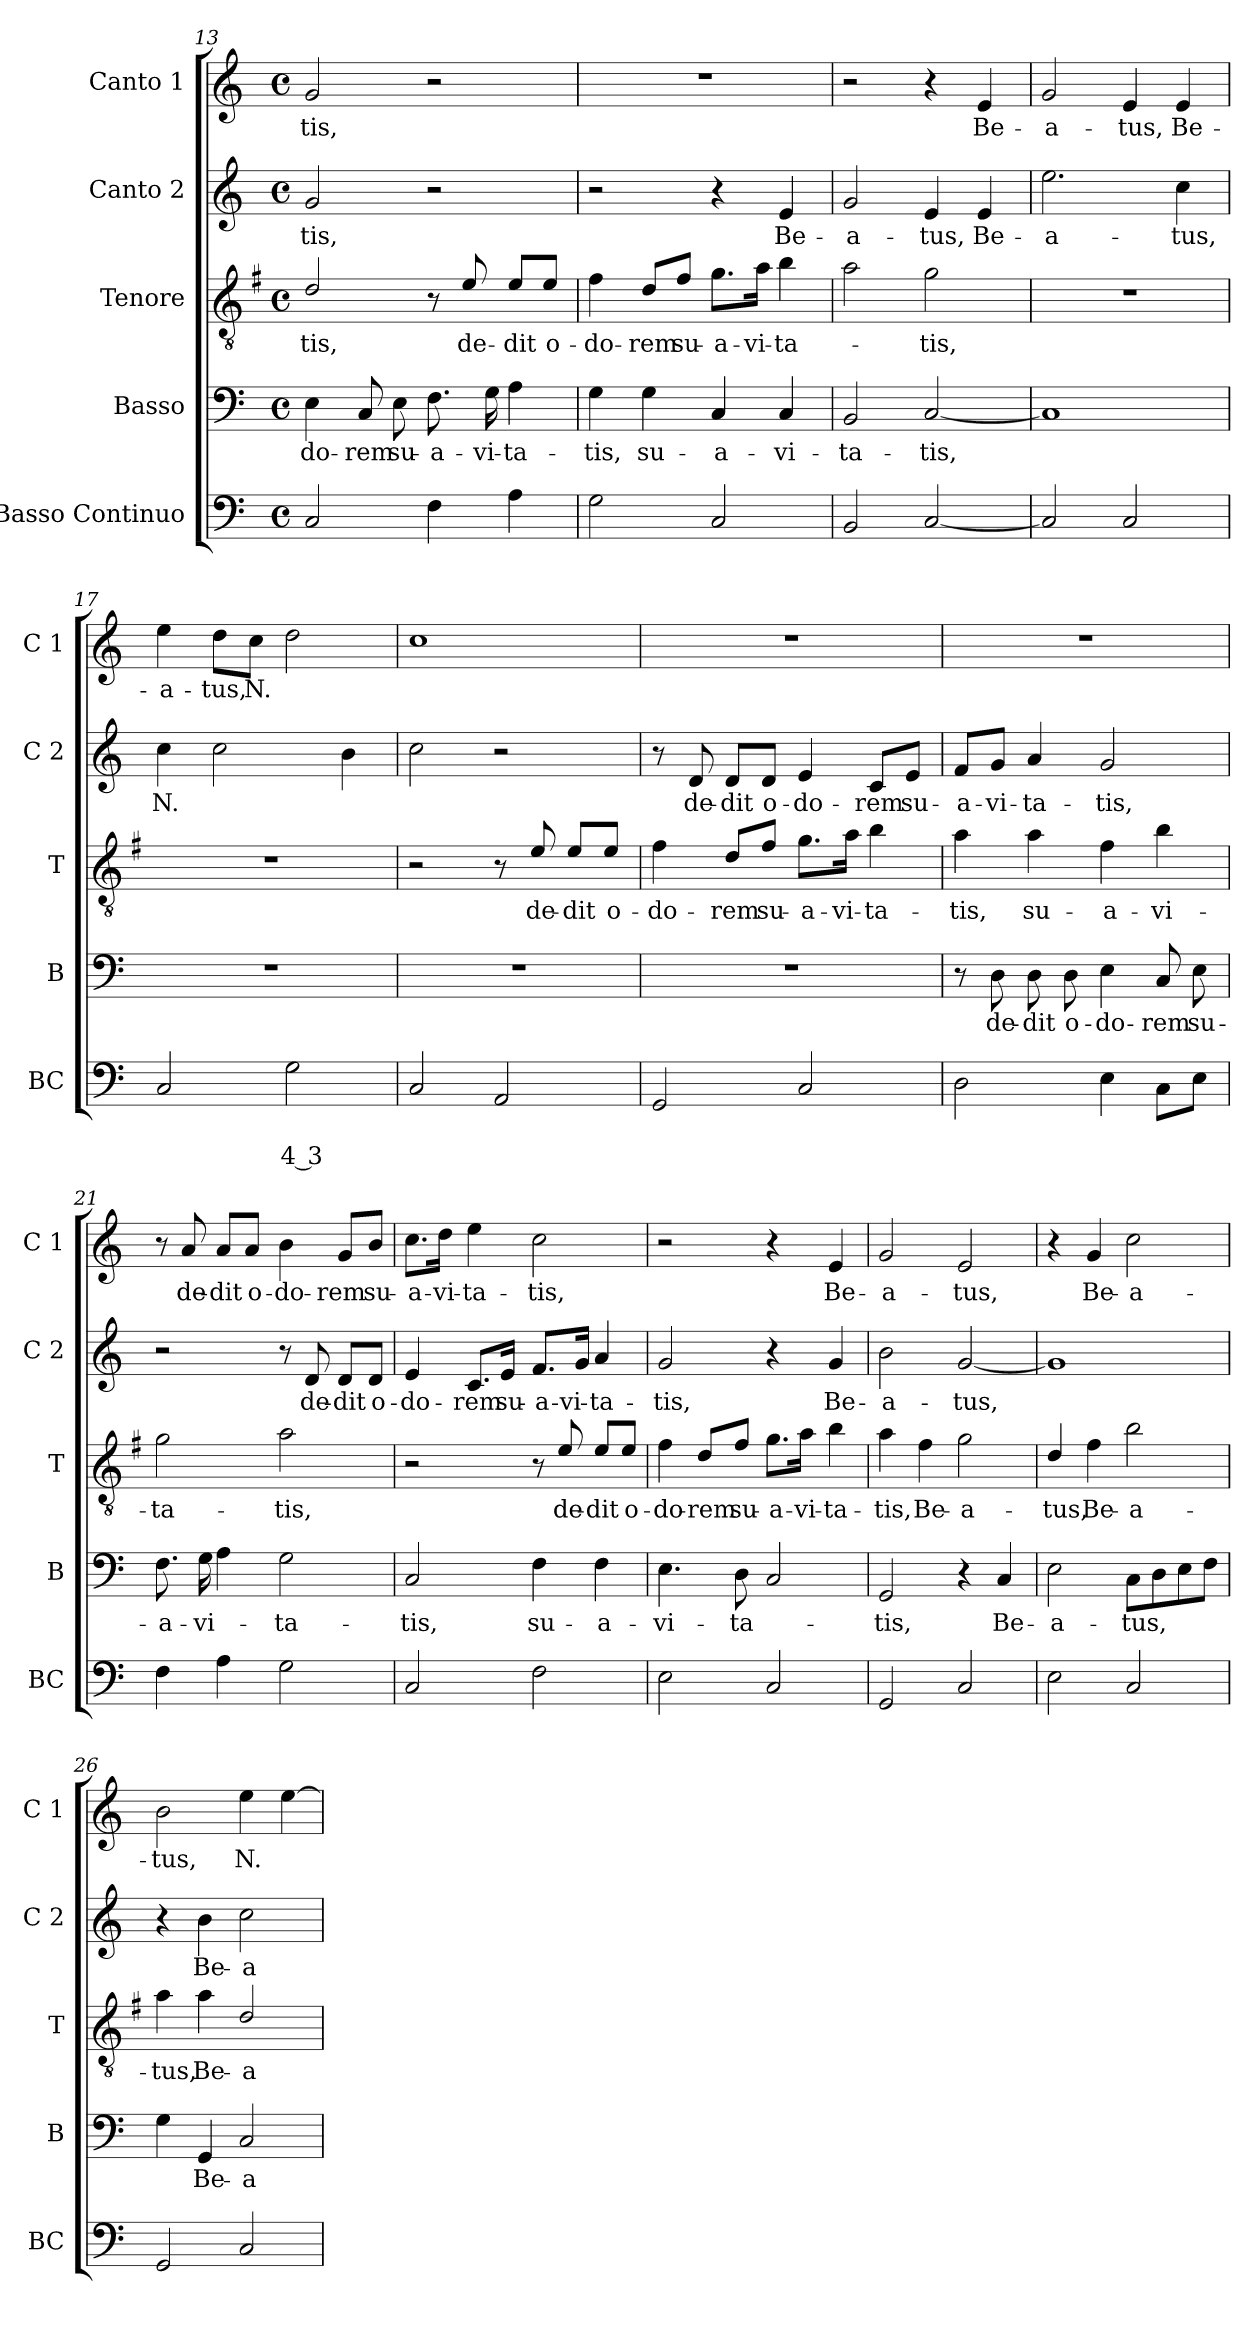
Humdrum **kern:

**kern	**text	**text	**kern	**text	**kern	**text	**kern	**text	**kern	**text
*part5	*part5	*part5	*part4	*part4	*part3	*part3	*part2	*part2	*part1	*part1
*staff5	*staff5	*staff5	*staff4	*staff4	*staff3	*staff3	*staff2	*staff2	*staff1	*staff1
*I"Basso Continuo	*	*	*I"Basso	*	*I"Tenore	*	*I"Canto 2	*	*I"Canto 1	*
*I'BC	*	*	*I'B	*	*I'T	*	*I'C 2	*	*I'C 1	*
!!LO:PB:g=z
*clefF4	*	*	*clefF4	*	*clefGv2	*	*clefG2	*	*clefG2	*
*	*	*	*	*	*ITrd4c7	*	*	*	*	*
*k[]	*	*	*k[]	*	*k[]	*	*k[]	*	*k[]	*
*C:	*	*	*C:	*	*C:	*	*C:	*	*C:	*
*M4/4	*	*	*M4/4	*	*M4/4	*	*M4/4	*	*M4/4	*
*met(c)	*	*	*met(c)	*	*met(c)	*	*met(c)	*	*met(c)	*
=13	=13	=13	=13	=13	=13	=13	=13	=13	=13	=13
!	!	!	!	!LO:LY:b	!	!LO:LY:b	!	!LO:LY:b	!	!LO:LY:b
2C/	.	.	4E\	-do-	2G/	-tis,	2g/	-tis,	2g/	-tis,
!	!	!	!	!LO:LY:b	!	!	!	!	!	!
.	.	.	8C/	-rem	.	.	.	.	.	.
!	!	!	!	!LO:LY:b	!	!	!	!	!	!
.	.	.	8E\	su-	.	.	.	.	.	.
!	!	!	!	!LO:LY:b	!	!	!	!	!	!
4F\	.	.	8.F\	-a-	8r	.	2r	.	2r	.
!	!	!	!	!	!	!LO:LY:b	!	!	!	!
.	.	.	.	.	8A/	de-	.	.	.	.
!	!	!	!	!LO:LY:b	!	!	!	!	!	!
.	.	.	16G\	-vi-	.	.	.	.	.	.
!	!	!	!	!LO:LY:b	!	!LO:LY:b	!	!	!	!
4A\	.	.	4A\	-ta-	8A/L	-dit	.	.	.	.
!	!	!	!	!	!	!LO:LY:b	!	!	!	!
.	.	.	.	.	8A/J	o-	.	.	.	.
=14	=14	=14	=14	=14	=14	=14	=14	=14	=14	=14
!	!	!	!	!LO:LY:b	!	!LO:LY:b	!	!	!	!
2G\	.	.	4G\	-tis,	4B\	-do-	2r	.	1r	.
!	!	!	!	!LO:LY:b	!	!LO:LY:b	!	!	!	!
.	.	.	4G\	su-	8G/L	-rem	.	.	.	.
!	!	!	!	!	!	!LO:LY:b	!	!	!	!
.	.	.	.	.	8B/J	su-	.	.	.	.
!	!	!	!	!LO:LY:b	!	!LO:LY:b	!	!	!	!
2C/	.	.	4C/	-a-	8.c\L	-a-	4r	.	.	.
!	!	!	!	!	!	!LO:LY:b	!	!	!	!
.	.	.	.	.	16d\Jk	-vi-	.	.	.	.
!	!	!	!	!LO:LY:b	!	!LO:LY:b	!	!LO:LY:b	!	!
.	.	.	4C/	-vi-	4e\	-ta-	4e/	Be-	.	.
=15	=15	=15	=15	=15	=15	=15	=15	=15	=15	=15
!	!	!	!	!LO:LY:b	!	!	!	!LO:LY:b	!	!
2BB/	.	.	2BB/	-ta-	2d\	.	2g/	-a-	2r	.
!	!	!	!	!LO:LY:b	!	!LO:LY:b	!	!LO:LY:b	!	!
[2C/	.	.	[2C/	-tis,	2c\	-tis,	4e/	-tus,	4r	.
!	!	!	!	!	!	!	!	!LO:LY:b	!	!LO:LY:b
.	.	.	.	.	.	.	4e/	Be-	4e/	Be-
=16	=16	=16	=16	=16	=16	=16	=16	=16	=16	=16
!	!	!	!	!	!	!	!	!LO:LY:b	!	!LO:LY:b
2C/]	.	.	1C]	.	1r	.	2.ee\	-a-	2g/	-a-
!	!	!	!	!	!	!	!	!	!	!LO:LY:b
2C/	.	.	.	.	.	.	.	.	4e/	-tus,
!	!	!	!	!	!	!	!	!LO:LY:b	!	!LO:LY:b
.	.	.	.	.	.	.	4cc\	-tus,	4e/	Be-
=17	=17	=17	=17	=17	=17	=17	=17	=17	=17	=17
!	!	!	!	!	!	!	!	!LO:LY:b	!	!LO:LY:b
2C/	.	.	1r	.	1r	.	4cc\	N.	4ee\	-a-
!	!	!	!	!	!	!	!	!	!	!LO:LY:b
.	.	.	.	.	.	.	2cc\	.	8dd\L	-tus,
!	!	!	!	!	!	!	!	!	!	!LO:LY:b
.	.	.	.	.	.	.	.	.	8cc\J	N.
!	!	!LO:LY:b	!	!	!	!	!	!	!	!
2G\	.	4 3	.	.	.	.	.	.	2dd\	.
.	.	.	.	.	.	.	4b\	.	.	.
=18	=18	=18	=18	=18	=18	=18	=18	=18	=18	=18
2C/	.	.	1r	.	2r	.	2cc\	.	1cc	.
2AA/	.	.	.	.	8r	.	2r	.	.	.
!	!	!	!	!	!	!LO:LY:b	!	!	!	!
.	.	.	.	.	8A/	de-	.	.	.	.
!	!	!	!	!	!	!LO:LY:b	!	!	!	!
.	.	.	.	.	8A/L	-dit	.	.	.	.
!	!	!	!	!	!	!LO:LY:b	!	!	!	!
.	.	.	.	.	8A/J	o-	.	.	.	.
!!LO:LB:g=z
=19	=19	=19	=19	=19	=19	=19	=19	=19	=19	=19
!	!	!	!	!	!	!LO:LY:b	!	!	!	!
2GG/	.	.	1r	.	4B\	-do-	8r	.	1r	.
!	!	!	!	!	!	!	!	!LO:LY:b	!	!
.	.	.	.	.	.	.	8d/	de-	.	.
!	!	!	!	!	!	!LO:LY:b	!	!LO:LY:b	!	!
.	.	.	.	.	8G/L	-rem	8d/L	-dit	.	.
!	!	!	!	!	!	!LO:LY:b	!	!LO:LY:b	!	!
.	.	.	.	.	8B/J	su-	8d/J	o-	.	.
!	!	!	!	!	!	!LO:LY:b	!	!LO:LY:b	!	!
2C/	.	.	.	.	8.c\L	-a-	4e/	-do-	.	.
!	!	!	!	!	!	!LO:LY:b	!	!	!	!
.	.	.	.	.	16d\Jk	-vi-	.	.	.	.
!	!	!	!	!	!	!LO:LY:b	!	!LO:LY:b	!	!
.	.	.	.	.	4e\	-ta-	8c/L	-rem	.	.
!	!	!	!	!	!	!	!	!LO:LY:b	!	!
.	.	.	.	.	.	.	8e/J	su-	.	.
=20	=20	=20	=20	=20	=20	=20	=20	=20	=20	=20
!	!	!	!	!	!	!LO:LY:b	!	!LO:LY:b	!	!
2D\	.	.	8r	.	4d\	-tis,	8f/L	-a-	1r	.
!	!	!	!	!LO:LY:b	!	!	!	!LO:LY:b	!	!
.	.	.	8D\	de-	.	.	8g/J	-vi-	.	.
!	!	!	!	!LO:LY:b	!	!LO:LY:b	!	!LO:LY:b	!	!
.	.	.	8D\	-dit	4d\	su-	4a/	-ta-	.	.
!	!	!	!	!LO:LY:b	!	!	!	!	!	!
.	.	.	8D\	o-	.	.	.	.	.	.
!	!	!	!	!LO:LY:b	!	!LO:LY:b	!	!LO:LY:b	!	!
4E\	.	.	4E\	-do-	4B\	-a-	2g/	-tis,	.	.
!	!	!	!	!LO:LY:b	!	!LO:LY:b	!	!	!	!
8C\L	.	.	8C/	-rem	4e\	-vi-	.	.	.	.
!	!	!	!	!LO:LY:b	!	!	!	!	!	!
8E\J	.	.	8E\	su-	.	.	.	.	.	.
=21	=21	=21	=21	=21	=21	=21	=21	=21	=21	=21
!	!	!	!	!LO:LY:b	!	!LO:LY:b	!	!	!	!
4F\	.	.	8.F\	-a-	2c\	-ta-	2r	.	8r	.
!	!	!	!	!	!	!	!	!	!	!LO:LY:b
.	.	.	.	.	.	.	.	.	8a/	de-
!	!	!	!	!LO:LY:b	!	!	!	!	!	!
.	.	.	16G\	-vi-	.	.	.	.	.	.
!	!	!	!	!	!	!	!	!	!	!LO:LY:b
4A\	.	.	4A\	.	.	.	.	.	8a/L	-dit
!	!	!	!	!	!	!	!	!	!	!LO:LY:b
.	.	.	.	.	.	.	.	.	8a/J	o-
!	!	!	!	!LO:LY:b	!	!LO:LY:b	!	!	!	!LO:LY:b
2G\	.	.	2G\	-ta-	2d\	-tis,	8r	.	4b\	-do-
!	!	!	!	!	!	!	!	!LO:LY:b	!	!
.	.	.	.	.	.	.	8d/	de-	.	.
!	!	!	!	!	!	!	!	!LO:LY:b	!	!LO:LY:b
.	.	.	.	.	.	.	8d/L	-dit	8g/L	-rem
!	!	!	!	!	!	!	!	!LO:LY:b	!	!LO:LY:b
.	.	.	.	.	.	.	8d/J	o-	8b/J	su-
=22	=22	=22	=22	=22	=22	=22	=22	=22	=22	=22
!	!	!	!	!LO:LY:b	!	!	!	!LO:LY:b	!	!LO:LY:b
2C/	.	.	2C/	-tis,	2r	.	4e/	-do-	8.cc\L	-a-
!	!	!	!	!	!	!	!	!	!	!LO:LY:b
.	.	.	.	.	.	.	.	.	16dd\Jk	-vi-
!	!	!	!	!	!	!	!	!LO:LY:b	!	!LO:LY:b
.	.	.	.	.	.	.	8.c/L	-rem	4ee\	-ta-
!	!	!	!	!	!	!	!	!LO:LY:b	!	!
.	.	.	.	.	.	.	16e/Jk	su-	.	.
!	!	!	!	!LO:LY:b	!	!	!	!LO:LY:b	!	!LO:LY:b
2F\	.	.	4F\	su-	8r	.	8.f/L	-a-	2cc\	-tis,
!	!	!	!	!	!	!LO:LY:b	!	!	!	!
.	.	.	.	.	8A/	de-	.	.	.	.
!	!	!	!	!	!	!	!	!LO:LY:b	!	!
.	.	.	.	.	.	.	16g/Jk	-vi-	.	.
!	!	!	!	!LO:LY:b	!	!LO:LY:b	!	!LO:LY:b	!	!
.	.	.	4F\	-a-	8A/L	-dit	4a/	-ta-	.	.
!	!	!	!	!	!	!LO:LY:b	!	!	!	!
.	.	.	.	.	8A/J	o-	.	.	.	.
=23	=23	=23	=23	=23	=23	=23	=23	=23	=23	=23
!	!	!	!	!LO:LY:b	!	!LO:LY:b	!	!LO:LY:b	!	!
2E\	.	.	4.E\	-vi-	4B\	-do-	2g/	-tis,	2r	.
!	!	!	!	!	!	!LO:LY:b	!	!	!	!
.	.	.	.	.	8G/L	-rem	.	.	.	.
!	!	!	!	!LO:LY:b	!	!LO:LY:b	!	!	!	!
.	.	.	8D\	-ta-	8B/J	su-	.	.	.	.
!	!	!	!	!	!	!LO:LY:b	!	!	!	!
2C/	.	.	2C/	.	8.c\L	-a-	4r	.	4r	.
!	!	!	!	!	!	!LO:LY:b	!	!	!	!
.	.	.	.	.	16d\Jk	-vi-	.	.	.	.
!	!	!	!	!	!	!LO:LY:b	!	!LO:LY:b	!	!LO:LY:b
.	.	.	.	.	4e\	-ta-	4g/	Be-	4e/	Be-
!!LO:LB:g=z
=24	=24	=24	=24	=24	=24	=24	=24	=24	=24	=24
!	!	!	!	!LO:LY:b	!	!LO:LY:b	!	!LO:LY:b	!	!LO:LY:b
2GG/	.	.	2GG/	-tis,	4d\	-tis,	2b\	-a-	2g/	-a-
!	!	!	!	!	!	!LO:LY:b	!	!	!	!
.	.	.	.	.	4B\	Be-	.	.	.	.
!	!	!	!	!	!	!LO:LY:b	!	!LO:LY:b	!	!LO:LY:b
2C/	.	.	4r	.	2c\	-a-	[2g/	-tus,	2e/	-tus,
!	!	!	!	!LO:LY:b	!	!	!	!	!	!
.	.	.	4C/	Be-	.	.	.	.	.	.
=25	=25	=25	=25	=25	=25	=25	=25	=25	=25	=25
!	!	!	!	!LO:LY:b	!	!LO:LY:b	!	!	!	!
2E\	.	.	2E\	-a-	4G/	-tus,	1g]	.	4r	.
!	!	!	!	!	!	!LO:LY:b	!	!	!	!LO:LY:b
.	.	.	.	.	4B\	Be-	.	.	4g/	Be-
!	!	!	!	!LO:LY:b	!	!LO:LY:b	!	!	!	!LO:LY:b
2C/	.	.	8C\L	-tus,	2e\	-a-	.	.	2cc\	-a-
.	.	.	8D\	.	.	.	.	.	.	.
.	.	.	8E\	.	.	.	.	.	.	.
.	.	.	8F\J	.	.	.	.	.	.	.
=26	=26	=26	=26	=26	=26	=26	=26	=26	=26	=26
!	!	!	!	!	!	!LO:LY:b	!	!	!	!LO:LY:b
2GG/	.	.	4G\	.	4d\	-tus,	4r	.	2b\	-tus,
!	!	!	!	!LO:LY:b	!	!LO:LY:b	!	!LO:LY:b	!	!
.	.	.	4GG/	Be-	4d\	Be-	4b\	Be-	.	.
!	!	!	!	!LO:LY:b	!	!LO:LY:b	!	!LO:LY:b	!	!LO:LY:b
2C/	.	.	2C/	-a-	2G/	-a-	2cc\	-a-	4ee\	N.
.	.	.	.	.	.	.	.	.	[4ee\	.
=	=	=	=	=	=	=	=	=	=	=
*-	*-	*-	*-	*-	*-	*-	*-	*-	*-	*-
